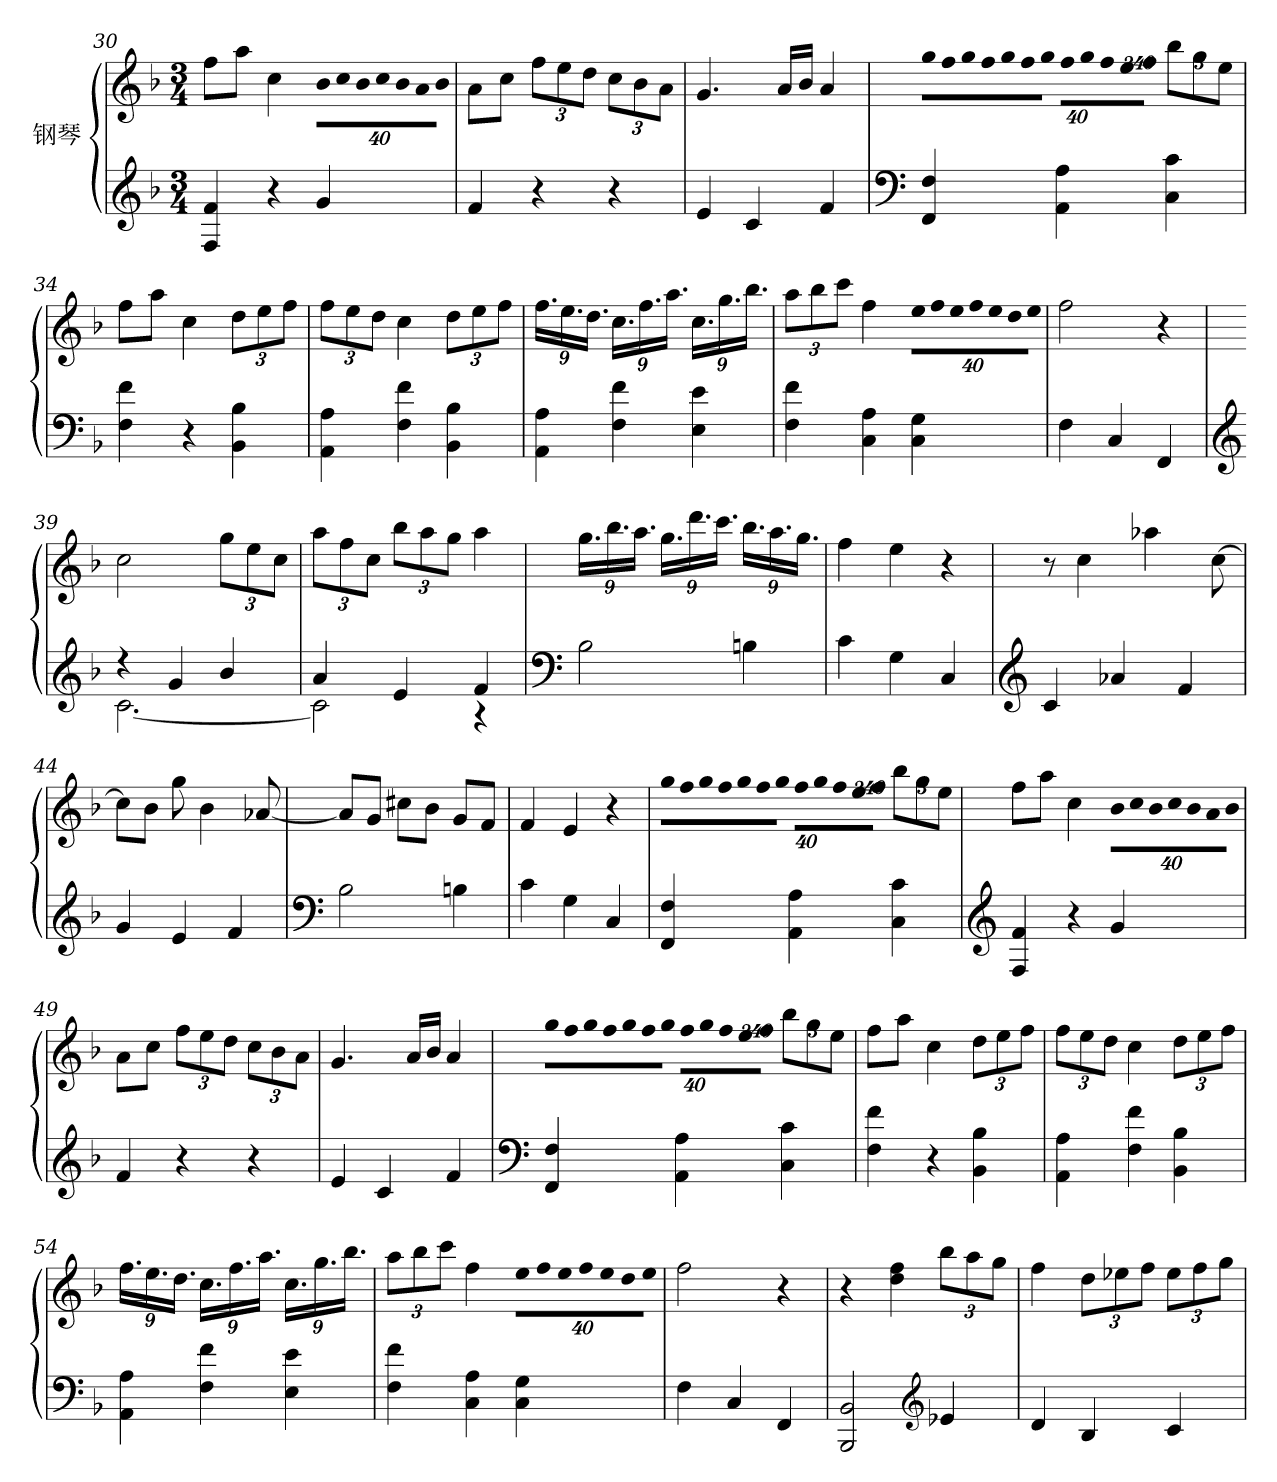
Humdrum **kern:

**kern	**kern
*part2	*part1
*staff2	*staff1
*I"钢琴	*I"钢琴
*clefG2	*clefG2
*k[b-]	*k[b-]
*M3/4	*M3/4
=30	=30
4F/ 4f/	8ff\L
.	8aa\J
4r	4cc\
*	*Xbrackettup
!	!LO:N:vis=32
4g/	640%23b-\LLL
!	!LO:N:vis=32
.	640%23cc\
!	!LO:N:vis=32
.	640%23b-\
!	!LO:N:vis=32
.	640%23cc\
!	!LO:N:vis=32
.	640%23b-\
!	!LO:N:vis=32
.	640%23a\
!	!LO:N:vis=32
.	640%23b-\JJJ
640ryy	.
!!LO:LB:g=z
=31	=31
4f/	8a\L
.	8cc\J
4r	12ff\L
.	12ee\
.	12dd\J
4r	12cc\L
.	12b-\
.	12a\J
=32	=32
4e/	4.g/
4c/	.
.	16a/LL
.	16b-/JJ
4f/	4a/
=33	=33
*clefF4	*
!	!LO:N:vis=32
4FF/ 4F/	640%23gg\LLL
!	!LO:N:vis=32
.	640%23ff\
!	!LO:N:vis=32
.	640%23gg\
!	!LO:N:vis=32
.	640%23ff\
!	!LO:N:vis=32
.	640%23gg\
!	!LO:N:vis=32
.	640%23ff\
!	!LO:N:vis=32
.	640%23gg\JJJ
4AA\ 4A\	.
!	!LO:N:vis=32
.	640%23ff\LLL
!	!LO:N:vis=32
.	640%23gg\
!	!LO:N:vis=32
.	640%23ff\J
!	!LO:N:vis=16
.	1920%137ee\
!	!LO:N:vis=16
.	1920%137ff\JJ
4C\ 4c\	.
.	12bb-\L
.	12gg\
.	12ee\J
480ryy	.
=34	=34
4F\ 4f\	8ff\L
.	8aa\J
4r	4cc\
4BB-\ 4B-\	12dd\L
.	12ee\
.	12ff\J
=35	=35
4AA\ 4A\	12ff\L
.	12ee\
.	12dd\J
4F\ 4f\	4cc\
4BB-\ 4B-\	12dd\L
.	12ee\
.	12ff\J
!!LO:LB:g=z
=36	=36
4AA\ 4A\	18.ff\LL
.	18.ee\
.	18.dd\JJ
4F\ 4f\	18.cc\LL
.	18.ff\
.	18.aa\JJ
4E\ 4e\	18.cc\LL
.	18.gg\
.	18.bb-\JJ
=37	=37
4F\ 4f\	12aa\L
.	12bb-\
.	12ccc\J
4C\ 4A\	4ff\
!	!LO:N:vis=32
4C\ 4G\	640%23ee\LLL
!	!LO:N:vis=32
.	640%23ff\
!	!LO:N:vis=32
.	640%23ee\
!	!LO:N:vis=32
.	640%23ff\
!	!LO:N:vis=32
.	640%23ee\
!	!LO:N:vis=32
.	640%23dd\
!	!LO:N:vis=32
.	640%23ee\JJJ
640ryy	.
=38	=38
4F\	2ff\
4C/	.
4FF/	4r
=39	=39
*clefG2	*
*^	*
4r	[2.c\	2cc\
4g/	.	.
4b-/	.	12gg\L
.	.	12ee\
.	.	12cc\J
!!LO:LB:g=z
=40	=40	=40
4a/	2c\]	12aa\L
.	.	12ff\
.	.	12cc\J
4e/	.	12bb-\L
.	.	12aa\
.	.	12gg\J
4f/	4r	4aa\
*v	*v	*
=41	=41
*clefF4	*
2B-\	18.gg\LL
.	18.bb-\
.	18.aa\JJ
.	18.gg\LL
.	18.ddd\
.	18.ccc\JJ
4Bn\	18.bb-\LL
.	18.aa\
.	18.gg\JJ
=42	=42
4c\	4ff\
4G\	4ee\
4C/	4r
=43	=43
*clefG2	*
4c/	8r
.	4cc\
4a-X/	.
.	4aa-X\
4f/	.
.	[8cc\
=44	=44
4g/	8cc\L]
.	8b-\J
4e/	8gg\
.	4b-\
4f/	.
.	[8a-X/
!!LO:LB:g=z
=45	=45
*clefF4	*
2B-\	8a-/L]
.	8g/J
.	8cc#X\L
.	8b-\J
4Bn\	8g/L
.	8f/J
=46	=46
4c\	4f/
4G\	4e/
4C/	4r
=47	=47
!	!LO:N:vis=32
4FF/ 4F/	640%23gg\LLL
!	!LO:N:vis=32
.	640%23ff\
!	!LO:N:vis=32
.	640%23gg\
!	!LO:N:vis=32
.	640%23ff\
!	!LO:N:vis=32
.	640%23gg\
!	!LO:N:vis=32
.	640%23ff\
!	!LO:N:vis=32
.	640%23gg\JJJ
4AA\ 4A\	.
!	!LO:N:vis=32
.	640%23ff\LLL
!	!LO:N:vis=32
.	640%23gg\
!	!LO:N:vis=32
.	640%23ff\J
!	!LO:N:vis=16
.	1920%137ee\
!	!LO:N:vis=16
.	1920%137ff\JJ
4C\ 4c\	.
.	12bb-\L
.	12gg\
.	12ee\J
480ryy	.
=48	=48
*clefG2	*
4F/ 4f/	8ff\L
.	8aa\J
4r	4cc\
!	!LO:N:vis=32
4g/	640%23b-\LLL
!	!LO:N:vis=32
.	640%23cc\
!	!LO:N:vis=32
.	640%23b-\
!	!LO:N:vis=32
.	640%23cc\
!	!LO:N:vis=32
.	640%23b-\
!	!LO:N:vis=32
.	640%23a\
!	!LO:N:vis=32
.	640%23b-\JJJ
640ryy	.
!!LO:PB:g=z
=49	=49
4f/	8a\L
.	8cc\J
4r	12ff\L
.	12ee\
.	12dd\J
4r	12cc\L
.	12b-\
.	12a\J
=50	=50
4e/	4.g/
4c/	.
.	16a/LL
.	16b-/JJ
4f/	4a/
=51	=51
*clefF4	*
!	!LO:N:vis=32
4FF/ 4F/	640%23gg\LLL
!	!LO:N:vis=32
.	640%23ff\
!	!LO:N:vis=32
.	640%23gg\
!	!LO:N:vis=32
.	640%23ff\
!	!LO:N:vis=32
.	640%23gg\
!	!LO:N:vis=32
.	640%23ff\
!	!LO:N:vis=32
.	640%23gg\JJJ
4AA\ 4A\	.
!	!LO:N:vis=32
.	640%23ff\LLL
!	!LO:N:vis=32
.	640%23gg\
!	!LO:N:vis=32
.	640%23ff\J
!	!LO:N:vis=16
.	1920%137ee\
!	!LO:N:vis=16
.	1920%137ff\JJ
4C\ 4c\	.
.	12bb-\L
.	12gg\
.	12ee\J
480ryy	.
=52	=52
4F\ 4f\	8ff\L
.	8aa\J
4r	4cc\
4BB-\ 4B-\	12dd\L
.	12ee\
.	12ff\J
=53	=53
4AA\ 4A\	12ff\L
.	12ee\
.	12dd\J
4F\ 4f\	4cc\
4BB-\ 4B-\	12dd\L
.	12ee\
.	12ff\J
!!LO:LB:g=z
=54	=54
4AA\ 4A\	18.ff\LL
.	18.ee\
.	18.dd\JJ
4F\ 4f\	18.cc\LL
.	18.ff\
.	18.aa\JJ
4E\ 4e\	18.cc\LL
.	18.gg\
.	18.bb-\JJ
=55	=55
4F\ 4f\	12aa\L
.	12bb-\
.	12ccc\J
4C\ 4A\	4ff\
!	!LO:N:vis=32
4C\ 4G\	640%23ee\LLL
!	!LO:N:vis=32
.	640%23ff\
!	!LO:N:vis=32
.	640%23ee\
!	!LO:N:vis=32
.	640%23ff\
!	!LO:N:vis=32
.	640%23ee\
!	!LO:N:vis=32
.	640%23dd\
!	!LO:N:vis=32
.	640%23ee\JJJ
640ryy	.
=56	=56
4F\	2ff\
4C/	.
4FF/	4r
=57	=57
2BBB-/ 2BB-/	4r
.	4dd\ 4ff\
*clefG2	*
4e-X/	12bb-\L
.	12aa\
.	12gg\J
!!LO:LB:g=z
=58	=58
4d/	4ff\
4B-/	12dd\L
.	12ee-X\
.	12ff\J
4c/	12ee-\L
.	12ff\
.	12gg\J
=	=
*-	*-
